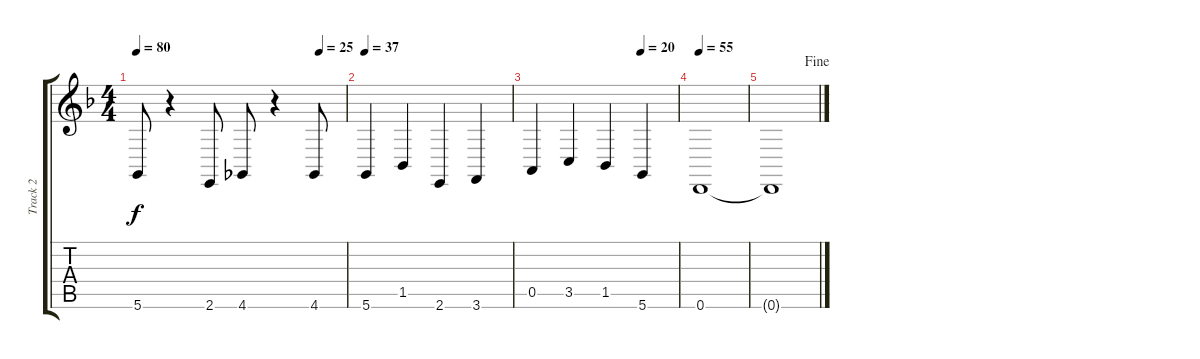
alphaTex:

\track ("Track 2" "Track 2") {instrument churchorgan}
\staff {score tabs}
\tuning (E4 B3 G3 D3 A2 D2) {hide}
\ts (4 4)
\tempo 80
\tempo (25 0.875)
\clef g2
\ks dminor
5.6.8{dy f} r.4 2.6.8 4.6.8 r.4 4.6.8 |
\tempo 37
5.6.4 1.5.4 2.6.4 3.6.4 |
\tempo (20 0.75)
0.5.4 3.5.4 1.5.4 5.6.4 |
\tempo 55
0.6.1 |
\jump fine
0.6{t}.1
